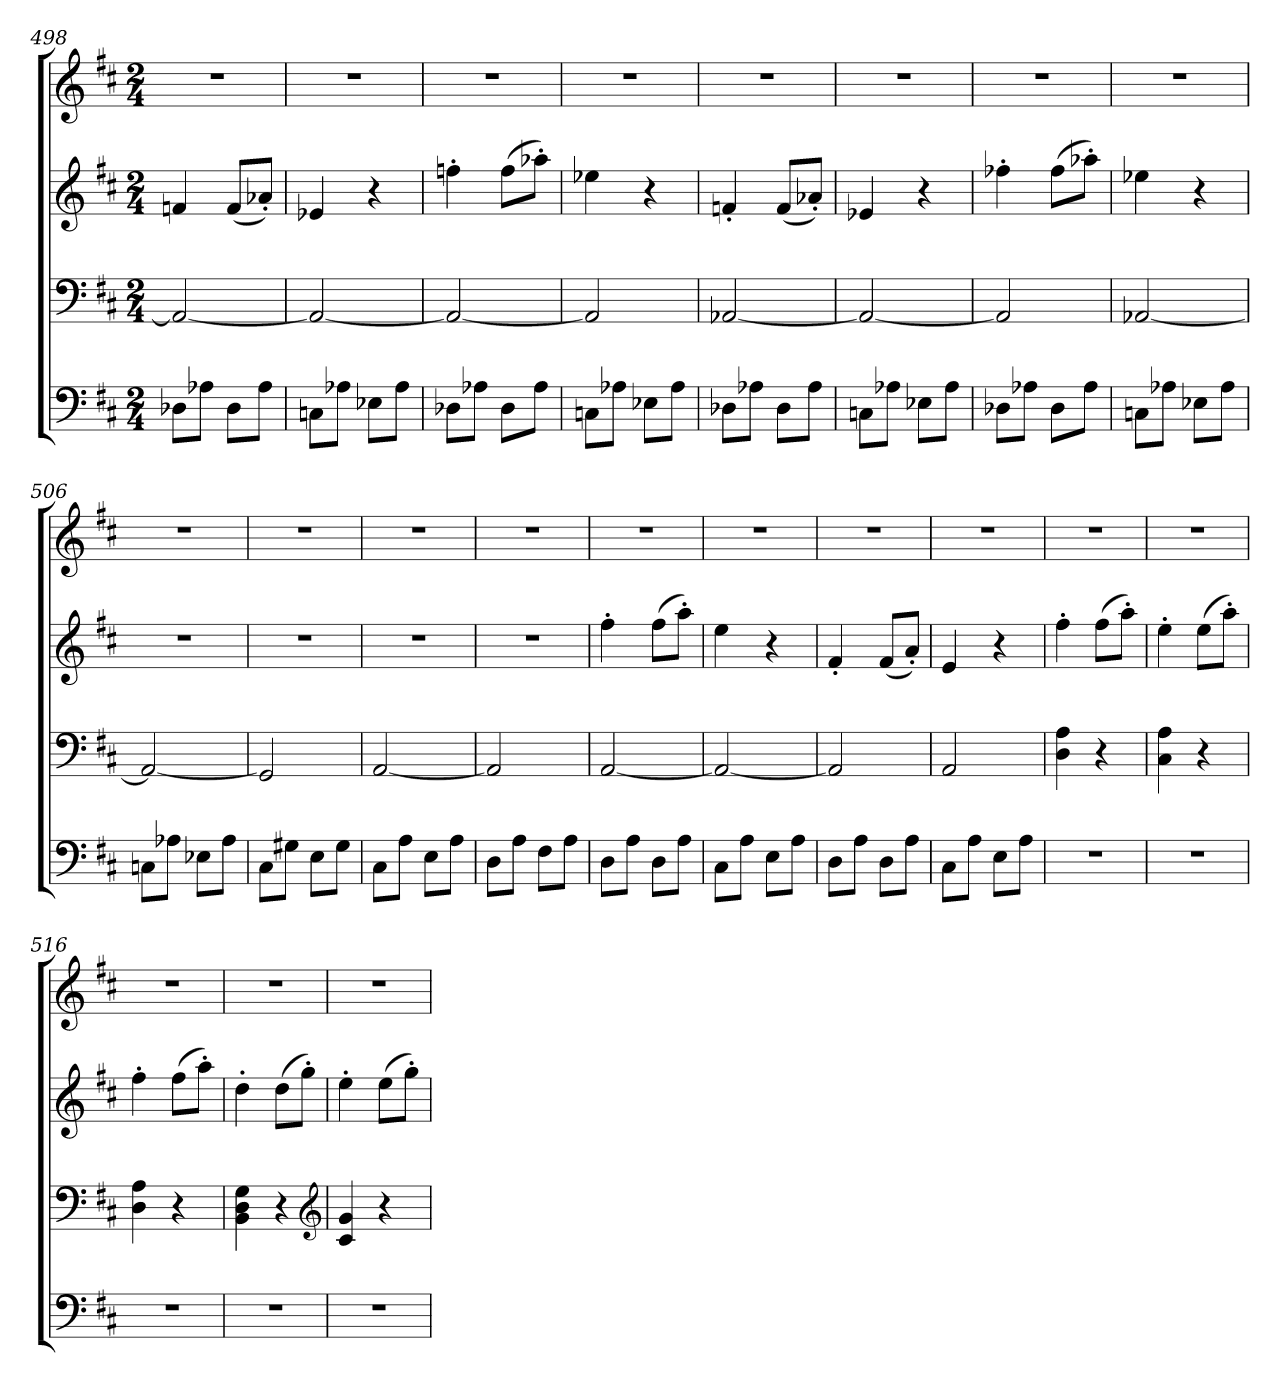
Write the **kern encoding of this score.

**kern	**kern	**kern	**kern
*part4	*part3	*part2	*part1
*staff4	*staff3	*staff2	*staff1
*clefF4	*clefF4	*clefG2	*clefG2
*k[f#c#]	*k[f#c#]	*k[f#c#]	*k[f#c#]
*M2/4	*M2/4	*M2/4	*M2/4
=498	=498	=498	=498
8D-XL	2AA-_	4fn	2r
8A-XJ	.	.	.
8D-L	.	(8fL	.
8A-J	.	8a-X'J)	.
=499	=499	=499	=499
8CnL	2AA-_	4e-X	2r
8A-XJ	.	.	.
8E-XL	.	4r	.
8A-J	.	.	.
=500	=500	=500	=500
8D-XL	2AA-_	4ffn'	2r
8A-XJ	.	.	.
8D-L	.	(8ffL	.
8A-J	.	8aa-X'J)	.
=501	=501	=501	=501
8CnL	2AA-]	4ee-X	2r
8A-XJ	.	.	.
8E-XL	.	4r	.
8A-J	.	.	.
=502	=502	=502	=502
8D-XL	[2AA-X	4fn'	2r
8A-XJ	.	.	.
8D-L	.	(8fL	.
8A-J	.	8a-X'J)	.
=503	=503	=503	=503
8CnL	2AA-_	4e-X	2r
8A-XJ	.	.	.
8E-XL	.	4r	.
8A-J	.	.	.
=504	=504	=504	=504
8D-XL	2AA-]	4ff-X'	2r
8A-XJ	.	.	.
8D-L	.	(8ff-L	.
8A-J	.	8aa-X'J)	.
=505	=505	=505	=505
8CnL	[2AA-X	4ee-X	2r
8A-XJ	.	.	.
8E-XL	.	4r	.
8A-J	.	.	.
=506	=506	=506	=506
8CnL	2AA-_	2r	2r
8A-XJ	.	.	.
8E-XL	.	.	.
8A-J	.	.	.
=507	=507	=507	=507
8C#L	2GG#]	2r	2r
8G#XJ	.	.	.
8EL	.	.	.
8G#J	.	.	.
=508	=508	=508	=508
8C#L	[2AA	2r	2r
8AJ	.	.	.
8EL	.	.	.
8AJ	.	.	.
=509	=509	=509	=509
8DL	2AA]	2r	2r
8AJ	.	.	.
8F#L	.	.	.
8AJ	.	.	.
=510	=510	=510	=510
8DL	[2AA	4ff#'	2r
8AJ	.	.	.
8DL	.	(8ff#L	.
8AJ	.	8aa'J)	.
=511	=511	=511	=511
8C#L	2AA_	4ee	2r
8AJ	.	.	.
8EL	.	4r	.
8AJ	.	.	.
=512	=512	=512	=512
8DL	2AA]	4f#'	2r
8AJ	.	.	.
8DL	.	(8f#L	.
8AJ	.	8a'J)	.
=513	=513	=513	=513
8C#L	2AA	4e	2r
8AJ	.	.	.
8EL	.	4r	.
8AJ	.	.	.
=514	=514	=514	=514
2r	4D 4A	4ff#'	2r
.	4r	(8ff#L	.
.	.	8aa'J)	.
=515	=515	=515	=515
2r	4C# 4A	4ee'	2r
.	4r	(8eeL	.
.	.	8aa'J)	.
=516	=516	=516	=516
2r	4D 4A	4ff#'	2r
.	4r	(8ff#L	.
.	.	8aa'J)	.
=517	=517	=517	=517
2r	4BB 4D 4G	4dd'	2r
.	4r	(8ddL	.
.	.	8gg'J)	.
*	*clefG2	*	*
=518	=518	=518	=518
2r	4c# 4g	4ee'	2r
.	4r	(8eeL	.
.	.	8gg'J)	.
=	=	=	=
*-	*-	*-	*-
